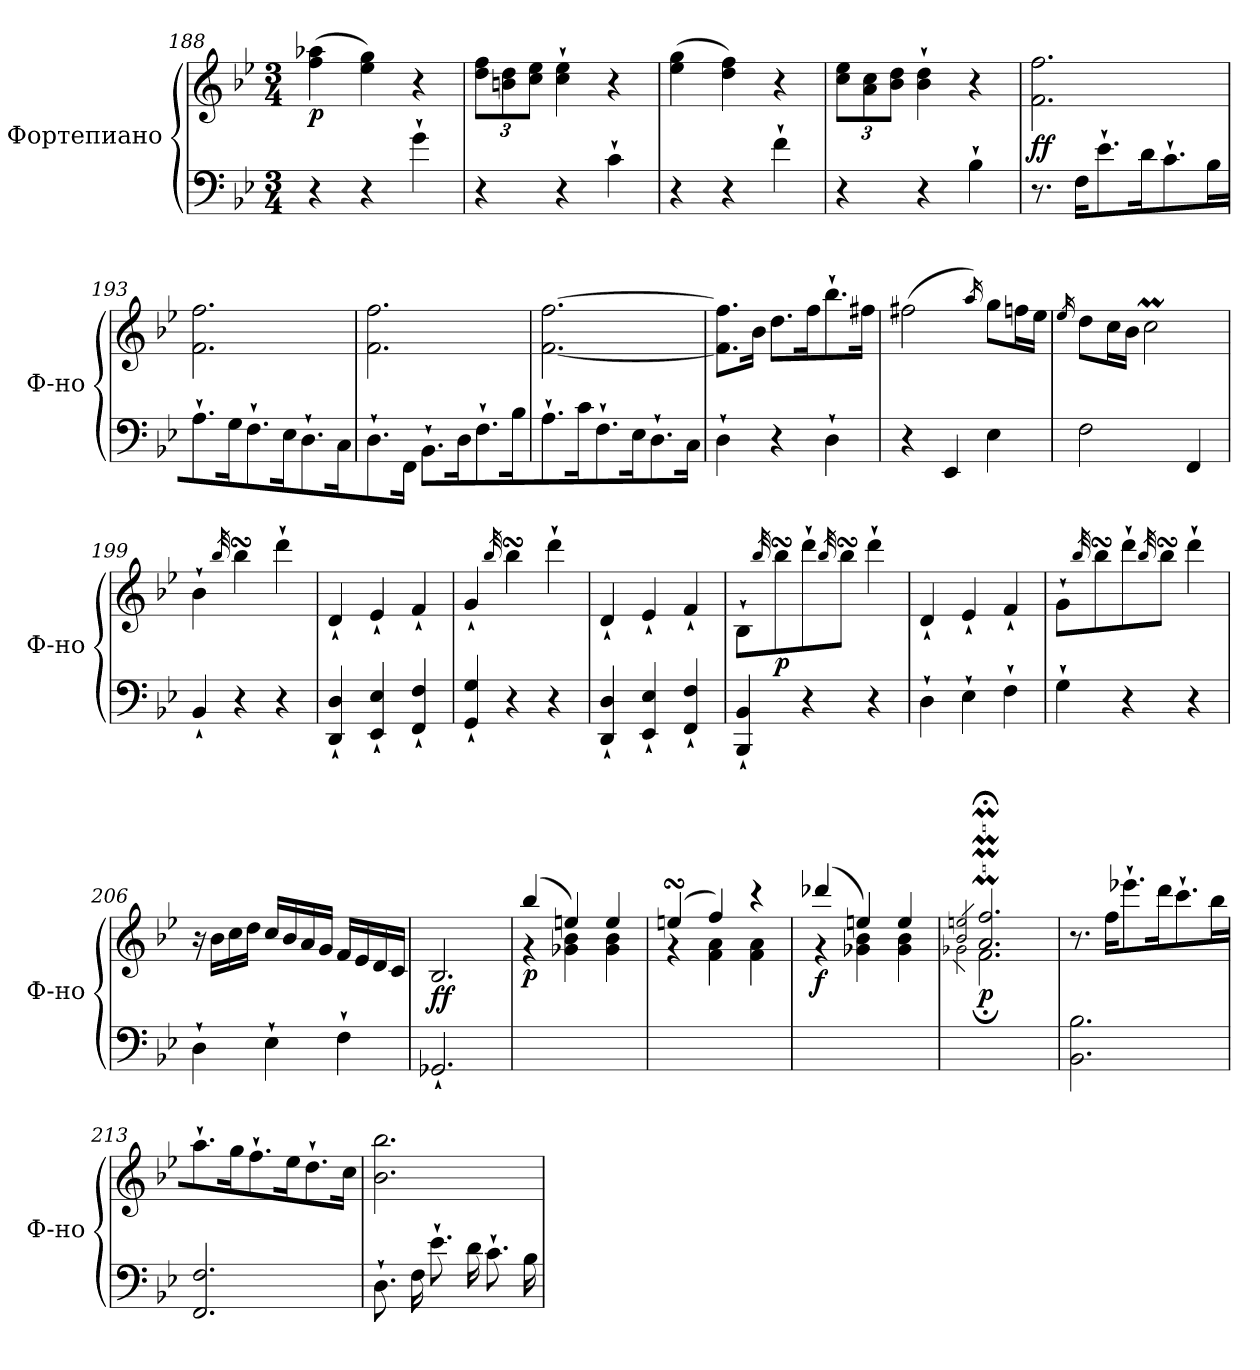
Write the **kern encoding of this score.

**kern	**kern	**dynam
*part1	*part1	*part1
*staff2	*staff1	*staff1/2
*I"Фортепиано	*	*
*I'Ф-но	*	*
*clefF4	*clefG2	*
*k[b-e-]	*k[b-e-]	*
*M3/4	*M3/4	*
=188	=188	=188
!	!	!LO:DY:b
4r	(>4ff\ 4aa-X\	p
4r	4ee-\ 4gg\)	.
4g`\	4r	.
!!LO:LB:g=z
=189	=189	=189
*	*Xbrackettup	*
4r	12dd\ 12ff\L	.
.	12bn\ 12dd\	.
.	12cc\ 12ee-\J	.
4r	4cc\` 4ee-\`	.
4c`\	4r	.
=190	=190	=190
4r	(>4ee-\ 4gg\	.
4r	4dd\ 4ff\)	.
4f`\	4r	.
=191	=191	=191
4r	12cc\ 12ee-\L	.
.	12a\ 12cc\	.
.	12b-\ 12dd\J	.
4r	4b-\` 4dd\`	.
4B-`\	4r	.
=192	=192	=192
!	!	!LO:DY:b
8.r	2.f\ 2.ff\	ff
16F\KL	.	.
8.e-`\	.	.
16d\K	.	.
8.c`\	.	.
16B-\K	.	.
=193	=193	=193
8.A`\L	2.f\ 2.ff\	.
16G\K	.	.
8.F`\	.	.
16E-\K	.	.
8.D`\	.	.
16C\Jk	.	.
!!LO:LB:g=z
=194	=194	=194
8.D`<\	2.f\ 2.ff\	.
16FF\Jk	.	.
8.BB-`>\L	.	.
16D\K	.	.
8.F`\	.	.
16B-\K	.	.
=195	=195	=195
8.A`\	[2.f\ [2.ff\	.
16c\K	.	.
8.F`\	.	.
16E-\K	.	.
8.D`\	.	.
16C\Jk	.	.
=196	=196	=196
4D`\	8.f\] 8.ff\]L	.
.	16b-\Jk	.
4r	8.dd\L	.
.	16ff\K	.
4D`\	8.bb-`\	.
.	16ff#X\Jk	.
=197	=197	=197
4r	(>2ff#X\	.
4EE-/	.	.
.	16qaa/)	.
4E-\	8gg\L	.
.	16ffn\L	.
.	16ee-\JJ	.
=198	=198	=198
.	16qee-/	.
2F\	8dd\L	.
.	16cc\L	.
.	16b-\JJ	.
.	2ccM\	.
4FF/	.	.
!!LO:LB:g=z
=199	=199	=199
4BB-`/	4b-`\	.
.	32qbb-/	.
4r	4bb-sSSs\	.
4r	4ddd`\	.
=200	=200	=200
4DD/` 4D/`	4d`/	.
4EE-/` 4E-/`	4e-`/	.
4FF/` 4F/`	4f`/	.
=201	=201	=201
4GG/` 4G/`	4g`/	.
.	32qbb-/	.
4r	4bb-sSSs\	.
4r	4ddd`\	.
=202	=202	=202
4DD/` 4D/`	4d`/	.
4EE-/` 4E-/`	4e-`/	.
4FF/` 4F/`	4f`/	.
=203	=203	=203
4BBB-/` 4BB-/`	8B-`>\L	.
.	32qbb-/	.
!	!	!LO:DY:b
.	8bb-sSSs\	p
4r	8ddd`\	.
.	32qbb-/	.
.	8bb-sSSs\J	.
4r	4ddd`\	.
=204	=204	=204
4D`\	4d`/	.
4E-`\	4e-`/	.
4F`\	4f`/	.
=205	=205	=205
4G`\	8g`>\L	.
.	32qbb-/	.
.	8bb-sSSs\	.
4r	8ddd`\	.
.	32qbb-/	.
.	8bb-sSSs\J	.
4r	4ddd`\	.
!!LO:PB:g=z
=206	=206	=206
4D`\	16r	.
.	16b-\LL	.
.	16cc\	.
.	16dd\JJ	.
4E-`\	16cc/LL	.
.	16b-/	.
.	16a/	.
.	16g/JJ	.
4F`\	16f/LL	.
.	16e-/	.
.	16d/	.
.	16c/JJ	.
=207	=207	=207
!	!	!LO:DY:b
2.GG-X`/	2.B-/	ff
=208	=208	=208
*	*^	*
!	!	!	!LO:DY:b
2.ryy	(>4bb-/	4r	p
.	4een/)	4g-X\ 4b-\	.
.	4ee/	4g-\ 4b-\	.
=209	=209	=209	=209
2.ryy	(>4eensSsS/	4r	.
.	4ff/)	4f\ 4a\	.
.	4r	4f\ 4a\	.
=210	=210	=210	=210
!	!	!	!LO:DY:b
2.ryy	(>4ddd-X/	4r	f
.	4een/)	4g-X\ 4b-\	.
.	4ee/	4g-\ 4b-\	.
=211	=211	=211	=211
.	2qb-/ 2qeen/	2qg-X\	.
!	!	!	!LO:DY:b
2.ryy	2.a/;<M 2.ff/;<M	2.f;\	p
*	*v	*v	*
!!LO:LB:g=z
=212	=212	=212
2.BB-\ 2.B-\	8.r	.
.	16ff\KL	.
.	8.eee-X`>\	.
.	16ddd\K	.
.	8.ccc`>\	.
.	16bb-\K	.
=213	=213	=213
2.FF/ 2.F/	8.aa`\	.
.	16gg\K	.
.	8.ff`\	.
.	16ee-\K	.
.	8.dd`\	.
.	16cc\Jk	.
=214	=214	=214
8.D`\L	2.b-\ 2.bb-\	.
16F\K	.	.
8.e-`\	.	.
16d\K	.	.
8.c`\	.	.
16B-\K	.	.
=	=	=
*-	*-	*-
